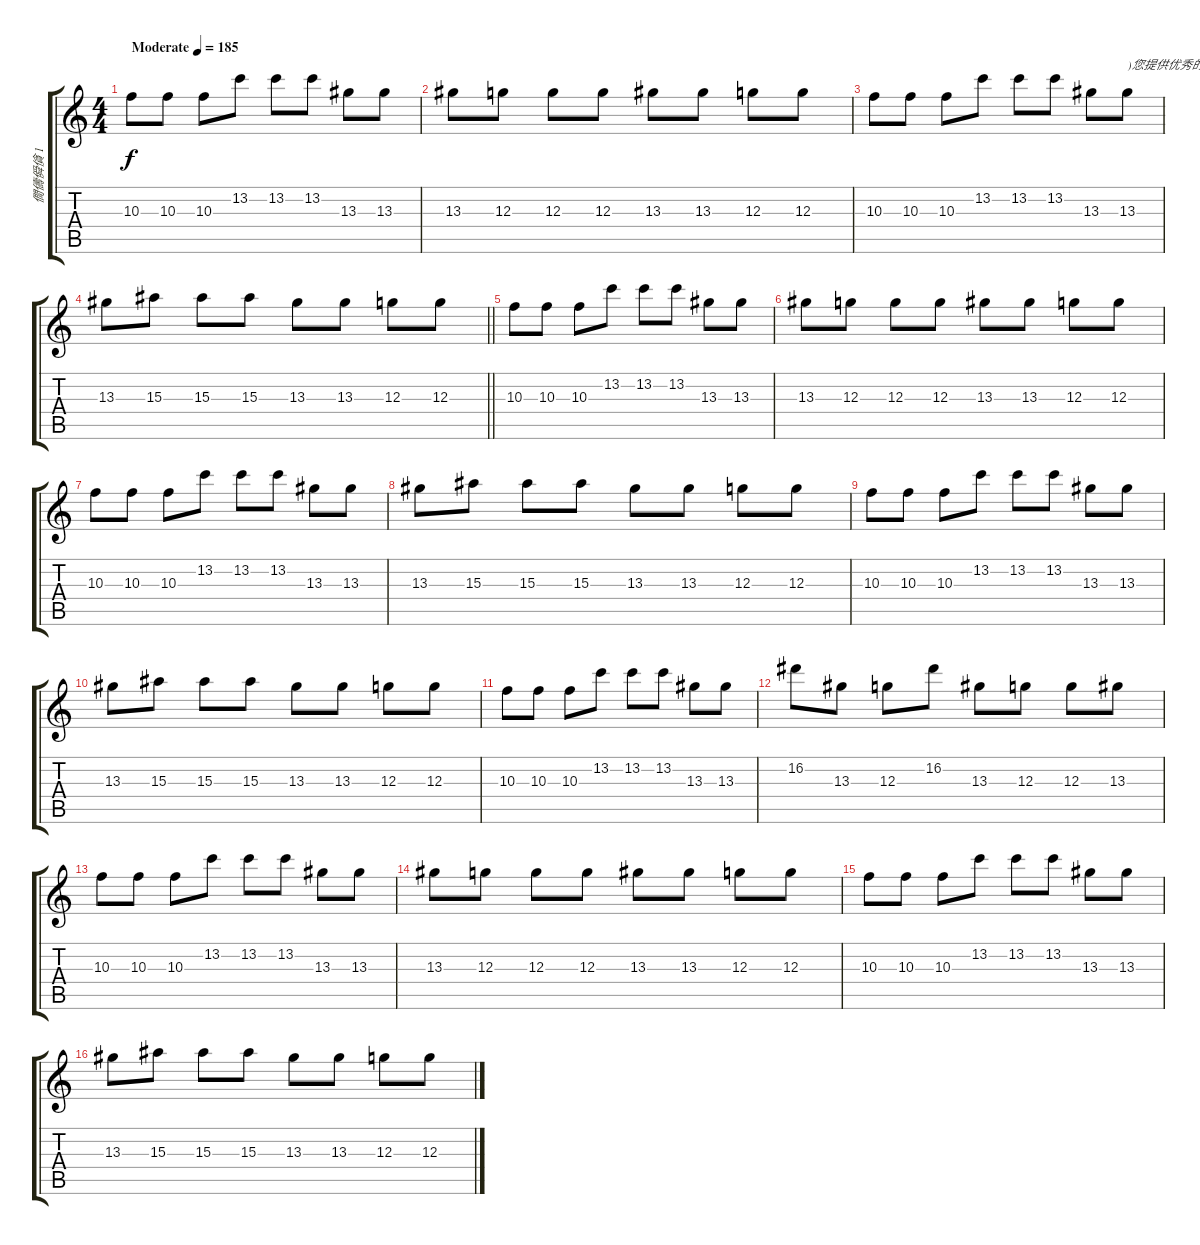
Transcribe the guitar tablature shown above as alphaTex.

\track ("僩儔僢僋 1" "僩儔僢僋 1") {instrument electricguitarclean}
\staff {score tabs}
\tuning (E4 B3 G3 D3 A2 D2) {hide}
\ts (4 4)
\tempo (185 "Moderate")
\clef g2
\ks c
10.3.8{dy f instrument electricguitarclean} 10.3.8 10.3.8 13.2.8 13.2.8 13.2.8 13.3.8 13.3.8 |
13.3.8 12.3.8 12.3.8 12.3.8 13.3.8 13.3.8 12.3.8 12.3.8 |
10.3.8 10.3.8 10.3.8 13.2.8 13.2.8 13.2.8 13.3.8 13.3.8{txt ")您提供优秀的GTP"} |
\barLineRight lightlight
13.3.8 15.3.8 15.3.8 15.3.8 13.3.8 13.3.8 12.3.8 12.3.8 |
10.3.8 10.3.8 10.3.8 13.2.8 13.2.8 13.2.8 13.3.8 13.3.8 |
13.3.8 12.3.8 12.3.8 12.3.8 13.3.8 13.3.8 12.3.8 12.3.8 |
10.3.8 10.3.8 10.3.8 13.2.8 13.2.8 13.2.8 13.3.8 13.3.8 |
13.3.8 15.3.8 15.3.8 15.3.8 13.3.8 13.3.8 12.3.8 12.3.8 |
10.3.8 10.3.8 10.3.8 13.2.8 13.2.8 13.2.8 13.3.8 13.3.8 |
13.3.8 15.3.8 15.3.8 15.3.8 13.3.8 13.3.8 12.3.8 12.3.8 |
10.3.8 10.3.8 10.3.8 13.2.8 13.2.8 13.2.8 13.3.8 13.3.8 |
16.2.8 13.3.8 12.3.8 16.2.8 13.3.8 12.3.8 12.3.8 13.3.8 |
10.3.8 10.3.8 10.3.8 13.2.8 13.2.8 13.2.8 13.3.8 13.3.8 |
13.3.8 12.3.8 12.3.8 12.3.8 13.3.8 13.3.8 12.3.8 12.3.8 |
10.3.8 10.3.8 10.3.8 13.2.8 13.2.8 13.2.8 13.3.8 13.3.8 |
13.3.8 15.3.8 15.3.8 15.3.8 13.3.8 13.3.8 12.3.8 12.3.8
